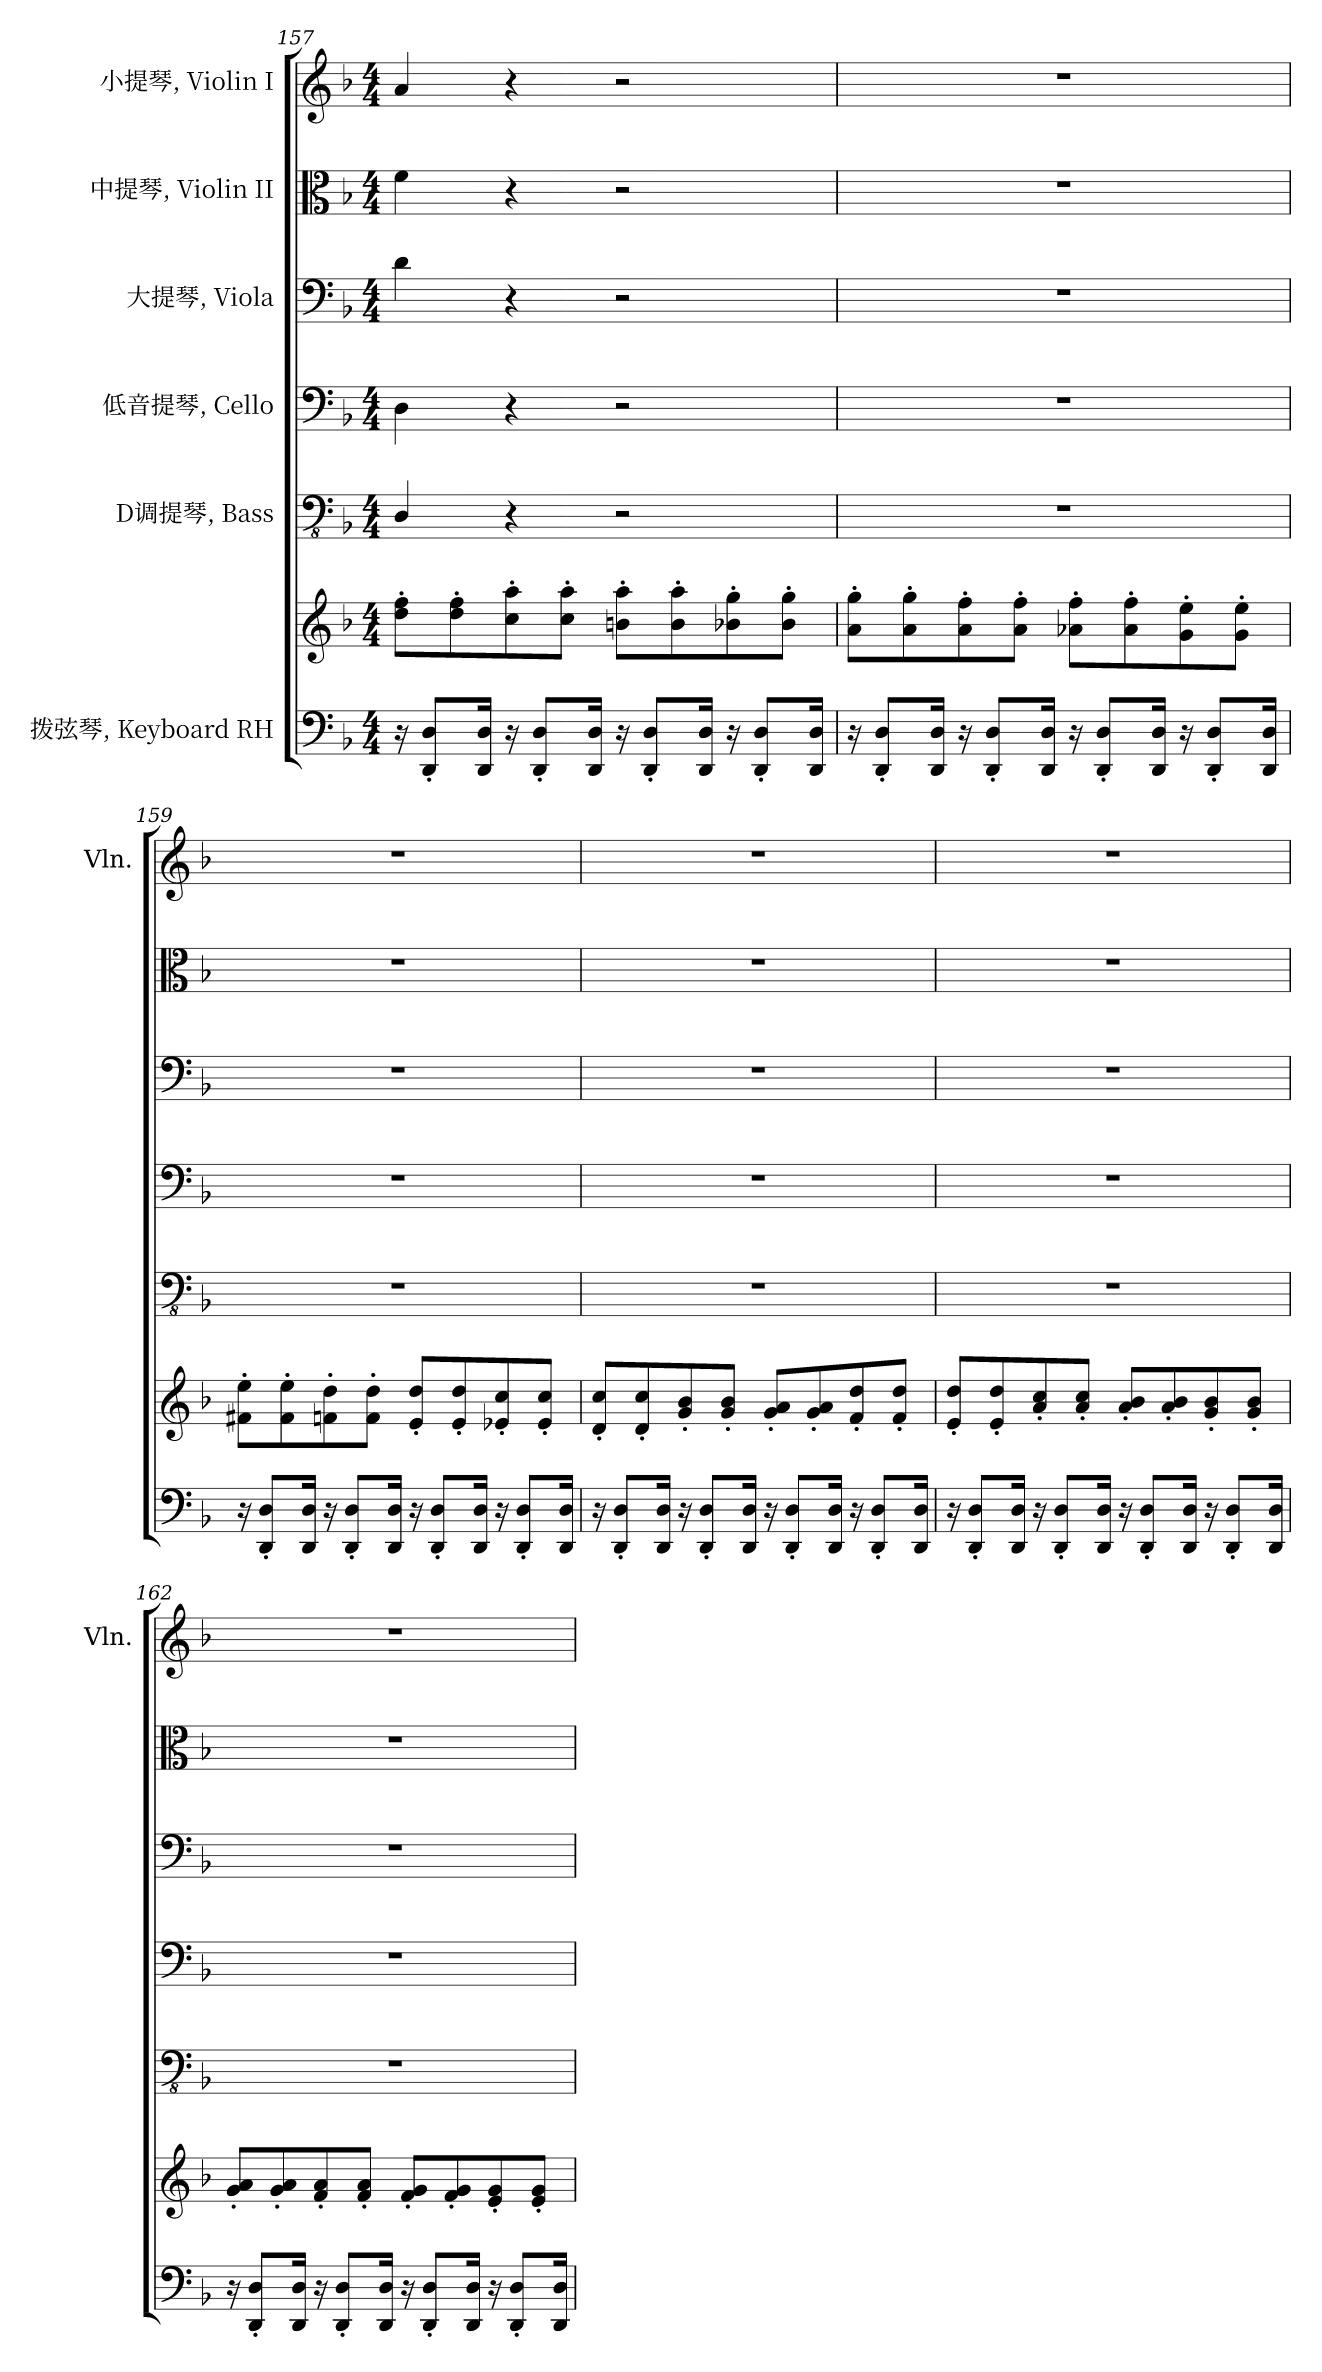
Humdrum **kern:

**kern	**kern	**kern	**kern	**kern	**kern	**kern
*part6	*part6	*part5	*part4	*part3	*part2	*part1
*staff7	*staff6	*staff5	*staff4	*staff3	*staff2	*staff1
*I"拨弦琴, Keyboard RH	*	*I"D调提琴, Bass	*I"低音提琴, Cello	*I"大提琴, Viola	*I"中提琴, Violin II	*I"小提琴, Violin I
*	*	*	*	*	*	*I'Vln.
*clefF4	*clefG2	*clefFv4	*clefF4	*clefF4	*clefC3	*clefG2
*	*	*ITrd7c12	*ITrd7c12	*	*	*
*k[b-]	*k[b-]	*k[b-]	*k[b-]	*k[b-]	*k[b-]	*k[b-]
*M4/4	*M4/4	*M4/4	*M4/4	*M4/4	*M4/4	*M4/4
=157	=157	=157	=157	=157	=157	=157
16r	8dd\' 8ff\'L	4DDD/	4DD\	4d\	4f\	4a/
8DD/' 8D/'L	.	.	.	.	.	.
.	8dd\' 8ff\'	.	.	.	.	.
16DD/ 16D/Jk	.	.	.	.	.	.
16r	8cc\' 8aa\'	4r	4r	4r	4r	4r
8DD/' 8D/'L	.	.	.	.	.	.
.	8cc\' 8aa\'J	.	.	.	.	.
16DD/ 16D/Jk	.	.	.	.	.	.
16r	8bn\' 8aa\'L	2r	2r	2r	2r	2r
8DD/' 8D/'L	.	.	.	.	.	.
.	8b\' 8aa\'	.	.	.	.	.
16DD/ 16D/Jk	.	.	.	.	.	.
16r	8b-X\' 8gg\'	.	.	.	.	.
8DD/' 8D/'L	.	.	.	.	.	.
.	8b-\' 8gg\'J	.	.	.	.	.
16DD/ 16D/Jk	.	.	.	.	.	.
!!LO:PB:g=z
=158	=158	=158	=158	=158	=158	=158
16r	8a\' 8gg\'L	1r	1r	1r	1r	1r
8DD/' 8D/'L	.	.	.	.	.	.
.	8a\' 8gg\'	.	.	.	.	.
16DD/ 16D/Jk	.	.	.	.	.	.
16r	8a\' 8ff\'	.	.	.	.	.
8DD/' 8D/'L	.	.	.	.	.	.
.	8a\' 8ff\'J	.	.	.	.	.
16DD/ 16D/Jk	.	.	.	.	.	.
16r	8a-X\' 8ff\'L	.	.	.	.	.
8DD/' 8D/'L	.	.	.	.	.	.
.	8a-\' 8ff\'	.	.	.	.	.
16DD/ 16D/Jk	.	.	.	.	.	.
16r	8g\' 8ee\'	.	.	.	.	.
8DD/' 8D/'L	.	.	.	.	.	.
.	8g\' 8ee\'J	.	.	.	.	.
16DD/ 16D/Jk	.	.	.	.	.	.
=159	=159	=159	=159	=159	=159	=159
16r	8f#X\' 8ee\'L	1r	1r	1r	1r	1r
8DD/' 8D/'L	.	.	.	.	.	.
.	8f#\' 8ee\'	.	.	.	.	.
16DD/ 16D/Jk	.	.	.	.	.	.
16r	8fn\' 8dd\'	.	.	.	.	.
8DD/' 8D/'L	.	.	.	.	.	.
.	8f\' 8dd\'J	.	.	.	.	.
16DD/ 16D/Jk	.	.	.	.	.	.
16r	8e/' 8dd/'L	.	.	.	.	.
8DD/' 8D/'L	.	.	.	.	.	.
.	8e/' 8dd/'	.	.	.	.	.
16DD/ 16D/Jk	.	.	.	.	.	.
16r	8e-X/' 8cc/'	.	.	.	.	.
8DD/' 8D/'L	.	.	.	.	.	.
.	8e-/' 8cc/'J	.	.	.	.	.
16DD/ 16D/Jk	.	.	.	.	.	.
=160	=160	=160	=160	=160	=160	=160
16r	8d/' 8cc/'L	1r	1r	1r	1r	1r
8DD/' 8D/'L	.	.	.	.	.	.
.	8d/' 8cc/'	.	.	.	.	.
16DD/ 16D/Jk	.	.	.	.	.	.
16r	8g/' 8b-/'	.	.	.	.	.
8DD/' 8D/'L	.	.	.	.	.	.
.	8g/' 8b-/'J	.	.	.	.	.
16DD/ 16D/Jk	.	.	.	.	.	.
16r	8g/' 8a/'L	.	.	.	.	.
8DD/' 8D/'L	.	.	.	.	.	.
.	8g/' 8a/'	.	.	.	.	.
16DD/ 16D/Jk	.	.	.	.	.	.
16r	8f/' 8dd/'	.	.	.	.	.
8DD/' 8D/'L	.	.	.	.	.	.
.	8f/' 8dd/'J	.	.	.	.	.
16DD/ 16D/Jk	.	.	.	.	.	.
!!LO:PB:g=z
=161	=161	=161	=161	=161	=161	=161
16r	8e/' 8dd/'L	1r	1r	1r	1r	1r
8DD/' 8D/'L	.	.	.	.	.	.
.	8e/' 8dd/'	.	.	.	.	.
16DD/ 16D/Jk	.	.	.	.	.	.
16r	8a/' 8cc/'	.	.	.	.	.
8DD/' 8D/'L	.	.	.	.	.	.
.	8a/' 8cc/'J	.	.	.	.	.
16DD/ 16D/Jk	.	.	.	.	.	.
16r	8a/' 8b-/'L	.	.	.	.	.
8DD/' 8D/'L	.	.	.	.	.	.
.	8a/' 8b-/'	.	.	.	.	.
16DD/ 16D/Jk	.	.	.	.	.	.
16r	8g/' 8b-/'	.	.	.	.	.
8DD/' 8D/'L	.	.	.	.	.	.
.	8g/' 8b-/'J	.	.	.	.	.
16DD/ 16D/Jk	.	.	.	.	.	.
=162	=162	=162	=162	=162	=162	=162
16r	8g/' 8a/'L	1r	1r	1r	1r	1r
8DD/' 8D/'L	.	.	.	.	.	.
.	8g/' 8a/'	.	.	.	.	.
16DD/ 16D/Jk	.	.	.	.	.	.
16r	8f/' 8a/'	.	.	.	.	.
8DD/' 8D/'L	.	.	.	.	.	.
.	8f/' 8a/'J	.	.	.	.	.
16DD/ 16D/Jk	.	.	.	.	.	.
16r	8f/' 8g/'L	.	.	.	.	.
8DD/' 8D/'L	.	.	.	.	.	.
.	8f/' 8g/'	.	.	.	.	.
16DD/ 16D/Jk	.	.	.	.	.	.
16r	8e/' 8g/'	.	.	.	.	.
8DD/' 8D/'L	.	.	.	.	.	.
.	8e/' 8g/'J	.	.	.	.	.
16DD/ 16D/Jk	.	.	.	.	.	.
=	=	=	=	=	=	=
*-	*-	*-	*-	*-	*-	*-
